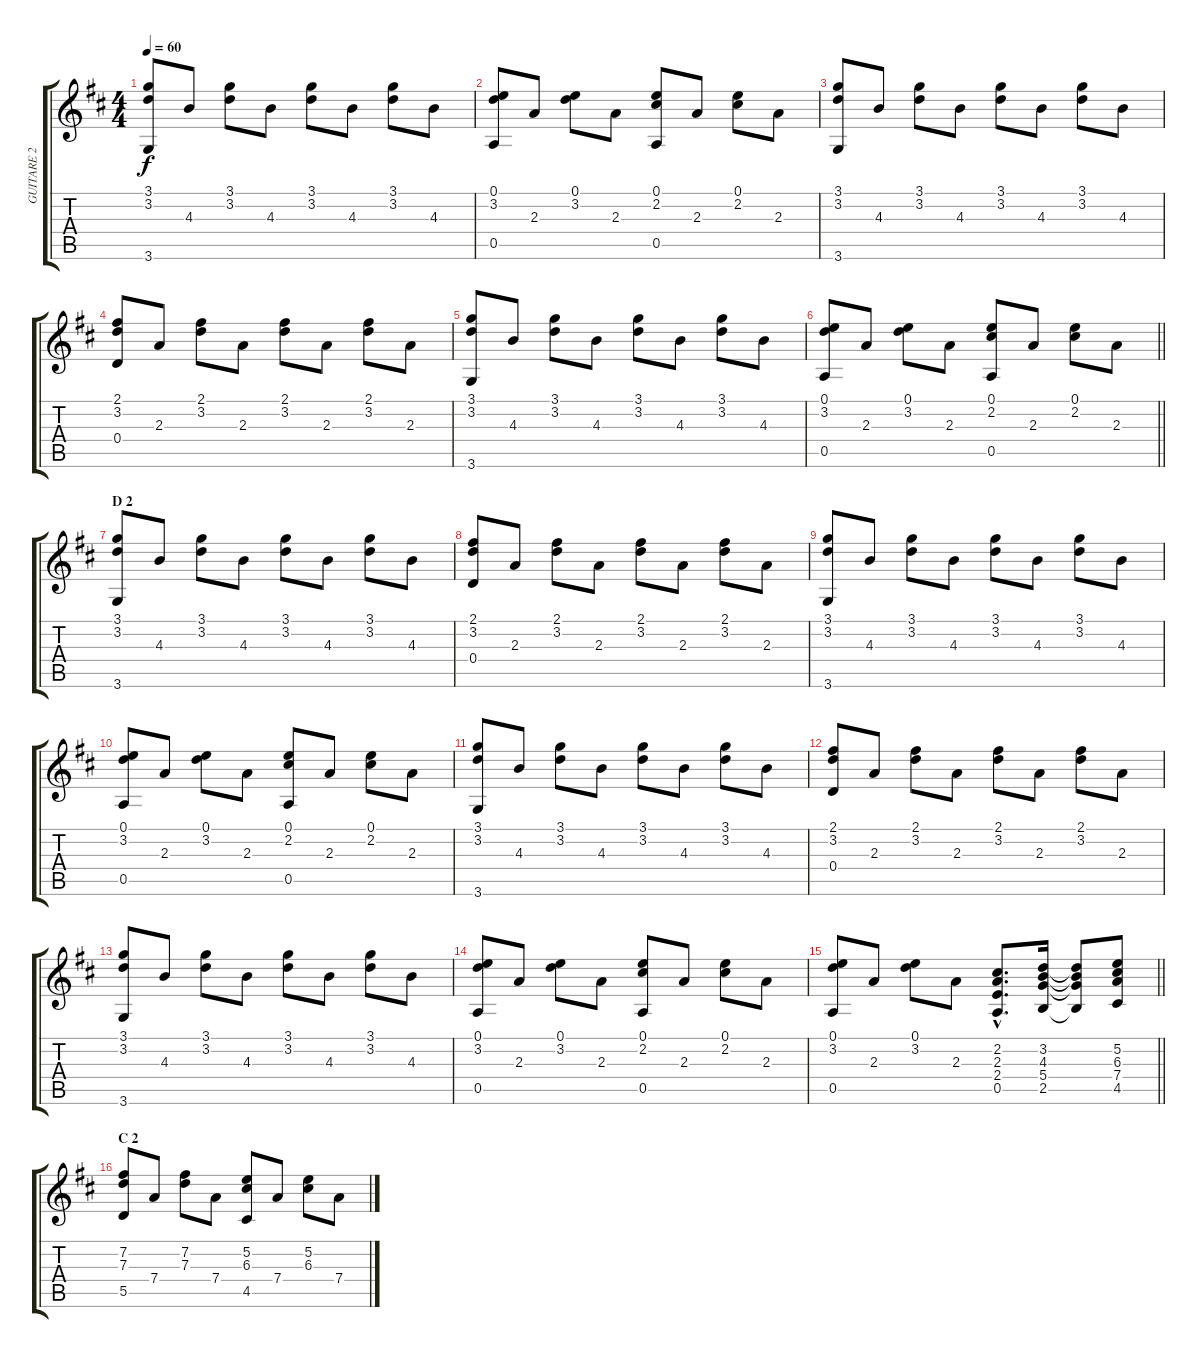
\track ("GUITARE 2" "GUITARE 2") {instrument acousticguitarnylon}
\staff {score tabs}
\tuning (E4 B3 G3 D3 A2 E2) {hide}
\ts (4 4)
\tempo 60
\clef g2
\ks d
(3.1 3.2 3.6).8{dy f} 4.3.8 (3.1 3.2).8 4.3.8 (3.1 3.2).8 4.3.8 (3.1 3.2).8 4.3.8 |
(0.1 3.2 0.5).8 2.3.8 (0.1 3.2).8 2.3.8 (0.1 2.2 0.5).8 2.3.8 (0.1 2.2).8 2.3.8 |
(3.1 3.2 3.6).8 4.3.8 (3.1 3.2).8 4.3.8 (3.1 3.2).8 4.3.8 (3.1 3.2).8 4.3.8 |
(2.1 3.2 0.4).8 2.3.8 (2.1 3.2).8 2.3.8 (2.1 3.2).8 2.3.8 (2.1 3.2).8 2.3.8 |
(3.1 3.2 3.6).8 4.3.8 (3.1 3.2).8 4.3.8 (3.1 3.2).8 4.3.8 (3.1 3.2).8 4.3.8 |
\barLineRight lightlight
(0.1 3.2 0.5).8 2.3.8 (0.1 3.2).8 2.3.8 (0.1 2.2 0.5).8 2.3.8 (0.1 2.2).8 2.3.8 |
\section ("" "D 2")
(3.1 3.2 3.6).8 4.3.8 (3.1 3.2).8 4.3.8 (3.1 3.2).8 4.3.8 (3.1 3.2).8 4.3.8 |
(2.1 3.2 0.4).8 2.3.8 (2.1 3.2).8 2.3.8 (2.1 3.2).8 2.3.8 (2.1 3.2).8 2.3.8 |
(3.1 3.2 3.6).8 4.3.8 (3.1 3.2).8 4.3.8 (3.1 3.2).8 4.3.8 (3.1 3.2).8 4.3.8 |
(0.1 3.2 0.5).8 2.3.8 (0.1 3.2).8 2.3.8 (0.1 2.2 0.5).8 2.3.8 (0.1 2.2).8 2.3.8 |
(3.1 3.2 3.6).8 4.3.8 (3.1 3.2).8 4.3.8 (3.1 3.2).8 4.3.8 (3.1 3.2).8 4.3.8 |
(2.1 3.2 0.4).8 2.3.8 (2.1 3.2).8 2.3.8 (2.1 3.2).8 2.3.8 (2.1 3.2).8 2.3.8 |
(3.1 3.2 3.6).8 4.3.8 (3.1 3.2).8 4.3.8 (3.1 3.2).8 4.3.8 (3.1 3.2).8 4.3.8 |
(0.1 3.2 0.5).8 2.3.8 (0.1 3.2).8 2.3.8 (0.1 2.2 0.5).8 2.3.8 (0.1 2.2).8 2.3.8 |
\barLineRight lightlight
(0.1 3.2 0.5).8 2.3.8 (0.1 3.2).8 2.3.8 (2.2{hac} 2.3{hac} 2.4{hac} 0.5{hac}).8{d} (3.2 4.3 5.4 2.5).16 (3.2{t} 4.3{t} 5.4{t} 2.5{t}).8 (5.2 6.3 7.4 4.5).8 |
\section ("" "C 2")
(7.2 7.3 5.5).8 7.4.8 (7.2 7.3).8 7.4.8 (5.2 6.3 4.5).8 7.4.8 (5.2 6.3).8 7.4.8
